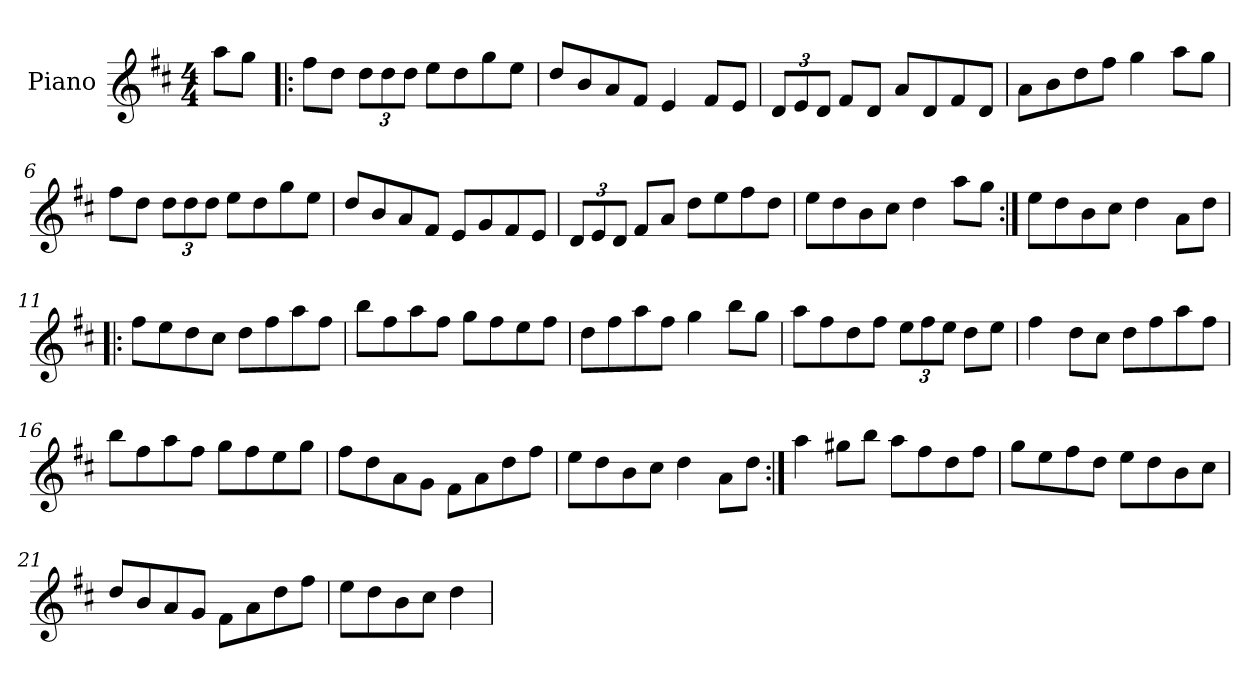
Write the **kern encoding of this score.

**kern
*part1
*staff1
*I"Piano
*I'Pno
*clefG2
*k[f#c#]
*D:
*M4/4
=1
8aa\L
8gg\J
=2!|:
8ff#\L
8dd\J
12dd\L
12dd\
12dd\J
8ee\L
8dd\
8gg\
8ee\J
=3
8dd/L
8b/
8a/
8f#/J
4e/
8f#/L
8e/J
=4
12d/L
12e/
12d/J
8f#/L
8d/J
8a/L
8d/
8f#/
8d/J
!!LO:LB:g=z
=5
8a\L
8b\
8dd\
8ff#\J
4gg\
8aa\L
8gg\J
=6
8ff#\L
8dd\J
12dd\L
12dd\
12dd\J
8ee\L
8dd\
8gg\
8ee\J
=7
8dd/L
8b/
8a/
8f#/J
8e/L
8g/
8f#/
8e/J
=8
12d/L
12e/
12d/J
8f#/L
8a/J
8dd\L
8ee\
8ff#\
8dd\J
!!LO:LB:g=z
=9
8ee\L
8dd\
8b\
8cc#\J
4dd\
8aa\L
8gg\J
=10:|!
8ee\L
8dd\
8b\
8cc#\J
4dd\
8a\L
8dd\J
=11!|:
8ff#\L
8ee\
8dd\
8cc#\J
8dd\L
8ff#\
8aa\
8ff#\J
=12
8bb\L
8ff#\
8aa\
8ff#\J
8gg\L
8ff#\
8ee\
8ff#\J
!!LO:LB:g=z
=13
8dd\L
8ff#\
8aa\
8ff#\J
4gg\
8bb\L
8gg\J
=14
8aa\L
8ff#\
8dd\
8ff#\J
12ee\L
12ff#\
12ee\J
8dd\L
8ee\J
=15
4ff#\
8dd\L
8cc#\J
8dd\L
8ff#\
8aa\
8ff#\J
=16
8bb\L
8ff#\
8aa\
8ff#\J
8gg\L
8ff#\
8ee\
8gg\J
!!LO:LB:g=z
=17
8ff#\L
8dd\
8a\
8g\J
8f#\L
8a\
8dd\
8ff#\J
=18
8ee\L
8dd\
8b\
8cc#\J
4dd\
8a\L
8dd\J
=19:|!
4aa\
8gg#X\L
8bb\J
8aa\L
8ff#\
8dd\
8ff#\J
=20
8gg\L
8ee\
8ff#\
8dd\J
8ee\L
8dd\
8b\
8cc#\J
!!LO:LB:g=z
=21
8dd/L
8b/
8a/
8g/J
8f#\L
8a\
8dd\
8ff#\J
=22
8ee\L
8dd\
8b\
8cc#\J
4dd\
=
*-
